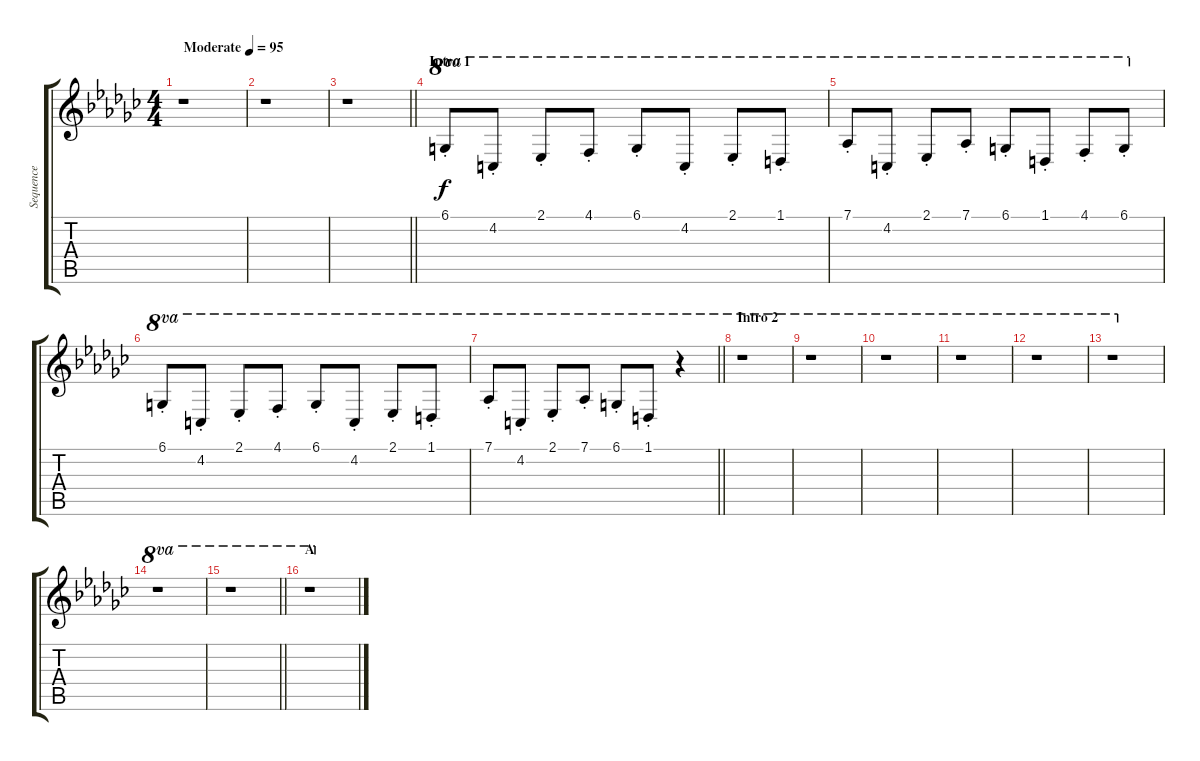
\track ("Sequence" "Sequence") {instrument lead2sawtooth}
\staff {score tabs}
\tuning (Db4 Ab3 E3 B2 Gb2 B1) {hide}
\ts (4 4)
\tempo (95 "Moderate")
\clef g2
\ks gb
r.1{dy f instrument lead2sawtooth} |
r.1 |
\barLineRight lightlight
r.1 |
\section ("" "Intro 1")
6.1{st}.8{ot 8va} 4.2{st}.8{ot 8va} 2.1{st}.8{ot 8va} 4.1{st}.8{ot 8va} 6.1{st}.8{ot 8va} 4.2{st}.8{ot 8va} 2.1{st}.8{ot 8va} 1.1{st}.8{ot 8va} |
7.1{st}.8{ot 8va} 4.2{st}.8{ot 8va} 2.1{st}.8{ot 8va} 7.1{st}.8{ot 8va} 6.1{st}.8{ot 8va} 1.1{st}.8{ot 8va} 4.1{st}.8{ot 8va} 6.1{st}.8{ot 8va} |
6.1{st}.8{ot 8va} 4.2{st}.8{ot 8va} 2.1{st}.8{ot 8va} 4.1{st}.8{ot 8va} 6.1{st}.8{ot 8va} 4.2{st}.8{ot 8va} 2.1{st}.8{ot 8va} 1.1{st}.8{ot 8va} |
\barLineRight lightlight
7.1{st}.8{ot 8va} 4.2{st}.8{ot 8va} 2.1{st}.8{ot 8va} 7.1{st}.8{ot 8va} 6.1{st}.8{ot 8va} 1.1{st}.8{ot 8va} r.4{ot 8va} |
\section ("" "Intro 2")
r.1{ot 8va} |
r.1{ot 8va} |
r.1{ot 8va} |
r.1{ot 8va} |
r.1{ot 8va} |
r.1{ot 8va} |
r.1{ot 8va} |
\barLineRight lightlight
r.1{ot 8va} |
\section ("" "A")
r.1{ot 8va}
